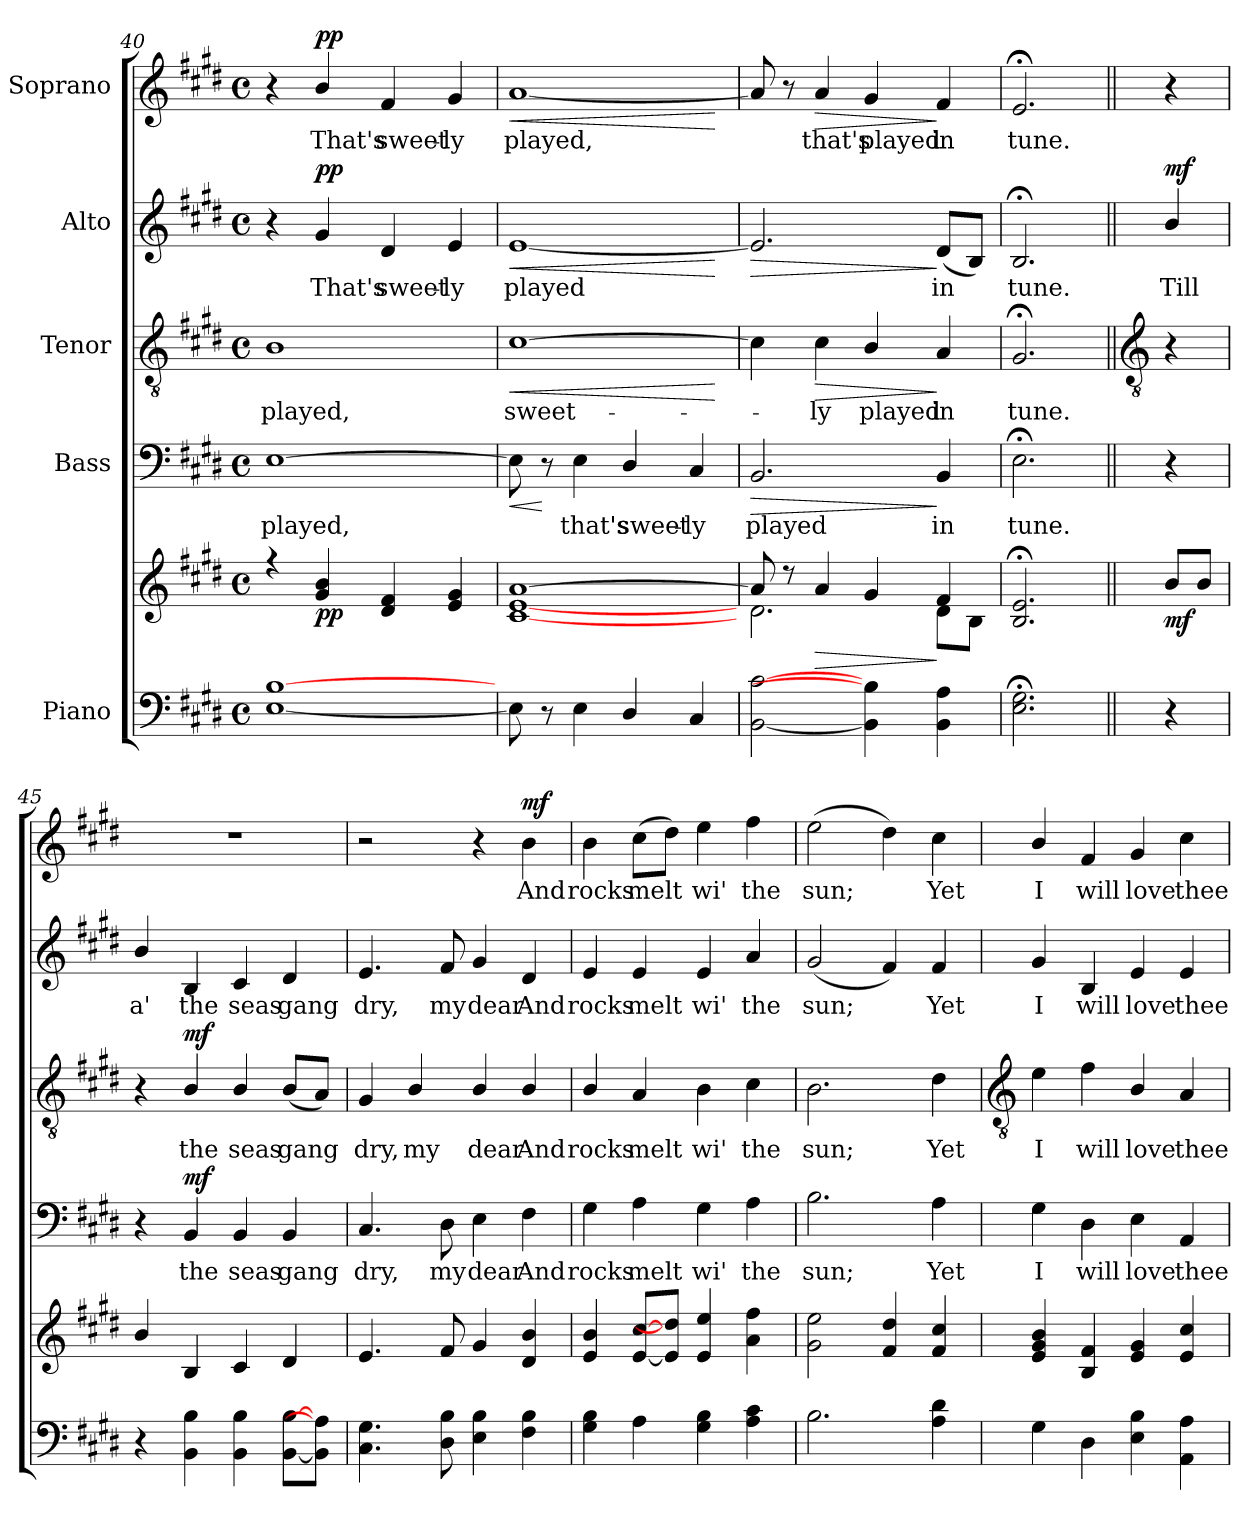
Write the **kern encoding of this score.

**kern	**kern	**dynam	**kern	**text	**dynam	**kern	**text	**dynam	**kern	**text	**dynam	**kern	**text	**dynam
*part5	*part5	*part5	*part4	*part4	*part4	*part3	*part3	*part3	*part2	*part2	*part2	*part1	*part1	*part1
*staff6	*staff5	*staff5/6	*staff4	*staff4	*staff4	*staff3	*staff3	*staff3	*staff2	*staff2	*staff2	*staff1	*staff1	*staff1
*I"Piano	*	*	*I"Bass	*	*	*I"Tenor	*	*	*I"Alto	*	*	*I"Soprano	*	*
!!LO:LB:g=z
*clefF4	*clefG2	*	*clefF4	*	*	*clefGv2	*	*	*clefG2	*	*	*clefG2	*	*
*k[f#c#g#d#]	*k[f#c#g#d#]	*	*k[f#c#g#d#]	*	*	*k[f#c#g#d#]	*	*	*k[f#c#g#d#]	*	*	*k[f#c#g#d#]	*	*
*E:	*E:	*	*E:	*	*	*E:	*	*	*E:	*	*	*E:	*	*
*M4/4	*M4/4	*	*M4/4	*	*	*M4/4	*	*	*M4/4	*	*	*M4/4	*	*
*met(c)	*met(c)	*	*met(c)	*	*	*met(c)	*	*	*met(c)	*	*	*met(c)	*	*
=40	=40	=40	=40	=40	=40	=40	=40	=40	=40	=40	=40	=40	=40	=40
*	*^	*	*	*	*	*	*	*	*	*	*	*	*	*
!	!	!	!	!	!LO:LY:b	!	!	!LO:LY:b	!	!	!	!	!	!	!
[1E [1B	4r	1ryy	.	[1E	played,	.	1B	played,	.	4r	.	.	4r	.	.
!	!	!	!LO:DY:b	!	!	!	!	!	!	!	!LO:LY:b	!LO:DY:b	!	!LO:LY:b	!LO:DY:b
.	4g#/ 4b/	.	pp	.	.	.	.	.	.	4g#	That's	pp	4b/	That's	pp
!	!	!	!	!	!	!	!	!	!	!	!LO:LY:b	!	!	!LO:LY:b	!
.	4d# 4f#	.	.	.	.	.	.	.	.	4d#	sweet-	.	4f#	sweet-	.
!	!	!	!	!	!	!	!	!	!	!	!LO:LY:b	!	!	!LO:LY:b	!
.	4e 4g#	.	.	.	.	.	.	.	.	4e	-ly	.	4g#	-ly	.
=41	=41	=41	=41	=41	=41	=41	=41	=41	=41	=41	=41	=41	=41	=41	=41
!	!	!	!LO:HP:b	!	!	!LO:HP:b	!	!LO:LY:b	!LO:HP:b	!	!LO:LY:b	!LO:HP:b	!	!LO:LY:b	!LO:HP:b
8E]	[1c# [1e [1a	1ryy	<	8E]	.	<	[1c#	sweet-	<	[1e	played	<	[1a	played,	<
8r	.	.	.	8r	.	[	.	.	.	.	.	.	.	.	.
!	!	!	!	!	!LO:LY:b	!	!	!	!	!	!	!	!	!	!
4E	.	.	.	4E	that's	.	.	.	.	.	.	.	.	.	.
!	!	!	!	!	!LO:LY:b	!	!	!	!	!	!	!	!	!	!
4D#/	.	.	.	4D#/	sweet-	.	.	.	.	.	.	.	.	.	.
!	!	!	!	!	!LO:LY:b	!	!	!	!	!	!	!	!	!	!
4C#	.	.	.	4C#	-ly	.	.	.	.	.	.	.	.	.	.
*	*v	*v	*	*	*	*	*	*	*	*	*	*	*	*	*
.	.	[	.	.	.	.	.	[	.	.	[	.	.	[
=42	=42	=42	=42	=42	=42	=42	=42	=42	=42	=42	=42	=42	=42	=42
*	*^	*	*	*	*	*	*	*	*	*	*	*	*	*
!	!	!	!	!	!LO:LY:b	!LO:HP:b	!	!	!	!	!	!LO:HP:b	!	!	!
[2BB [2c#	8a]	2.d#\	.	2.BB	played	>	4c#]	.	.	2.e]	.	>	8a]	.	.
.	8r	.	.	.	.	.	.	.	.	.	.	.	8r	.	.
!	!	!	!LO:HP:b	!	!	!	!	!LO:LY:b	!LO:HP:b	!	!	!	!	!LO:LY:b	!LO:HP:b
.	4a	.	>	.	.	.	4c#	ly	>	.	.	.	4a	that's	>
!	!	!	!	!	!	!	!	!LO:LY:b	!	!	!	!	!	!LO:LY:b	!
4BB] 4B]	4g#	.	.	.	.	.	4B/	played	.	.	.	.	4g#	played	.
!	!	!	!	!	!LO:LY:b	!	!	!LO:LY:b	!	!	!LO:LY:b	!	!	!LO:LY:b	!
4BB 4A	4f#	8d#\L	]	4BB	in	]	4A	in	]	(<8d#L	in	]	4f#	in	]
.	.	8B\J	.	.	.	.	.	.	.	8BJ)	.	.	.	.	.
=43	=43	=43	=43	=43	=43	=43	=43	=43	=43	=43	=43	=43	=43	=43	=43
!	!	!	!	!	!LO:LY:b	!	!	!LO:LY:b	!	!	!LO:LY:b	!	!	!LO:LY:b	!
2.E; 2.G#;	2.B;< 2.e;<	2.ryy	.	2.E;<	tune.	.	2.G#;<	tune.	.	2.B;<	tune.	.	2.e;<	tune.	.
*	*v	*v	*	*	*	*	*	*	*	*	*	*	*	*	*
!!LO:LB:g=z
=44||	=44||	=44||	=44||	=44||	=44||	=44||	=44||	=44||	=44||	=44||	=44||	=44||	=44||	=44||
*	*	*	*	*	*	*clefGv2	*	*	*	*	*	*	*	*
*	*^	*	*	*	*	*	*	*	*	*	*	*	*	*
!	!	!	!LO:DY:b	!	!	!	!	!	!	!	!LO:LY:b	!LO:DY:b	!	!	!
*	*v	*v	*	*	*	*	*	*	*	*	*	*	*	*	*
4r	8b/L	mf	4r	.	.	4r	.	.	4b/	Till	mf	4r	.	.
.	8b/J	.	.	.	.	.	.	.	.	.	.	.	.	.
=45	=45	=45	=45	=45	=45	=45	=45	=45	=45	=45	=45	=45	=45	=45
!	!	!	!	!	!	!	!	!	!	!LO:LY:b	!	!	!	!
4r	4b/	.	4r	.	.	4r	.	.	4b/	a'	.	1r	.	.
!	!	!	!	!LO:LY:b	!LO:DY:b	!	!LO:LY:b	!LO:DY:b	!	!LO:LY:b	!	!	!	!
4BB 4B	4B	.	4BB	the	mf	4B/	the	mf	4B	the	.	.	.	.
!	!	!	!	!LO:LY:b	!	!	!LO:LY:b	!	!	!LO:LY:b	!	!	!	!
4BB 4B	4c#	.	4BB	seas	.	4B/	seas	.	4c#	seas	.	.	.	.
!	!	!	!	!LO:LY:b	!	!	!LO:LY:b	!	!	!LO:LY:b	!	!	!	!
[8BB [8BL	4d#	.	4BB	gang	.	(<8BL	gang	.	4d#	gang	.	.	.	.
8BB] 8A]J	.	.	.	.	.	8AJ)	.	.	.	.	.	.	.	.
=46	=46	=46	=46	=46	=46	=46	=46	=46	=46	=46	=46	=46	=46	=46
!	!	!	!	!LO:LY:b	!	!	!LO:LY:b	!	!	!LO:LY:b	!	!	!	!
4.C# 4.G#	4.e	.	4.C#	dry,	.	4G#	dry,	.	4.e	dry,	.	2r	.	.
!	!	!	!	!	!	!	!LO:LY:b	!	!	!	!	!	!	!
.	.	.	.	.	.	4B/	my	.	.	.	.	.	.	.
!	!	!	!	!LO:LY:b	!	!	!	!	!	!LO:LY:b	!	!	!	!
8D# 8B	8f#	.	8D#	my	.	.	.	.	8f#	my	.	.	.	.
!	!	!	!	!LO:LY:b	!	!	!LO:LY:b	!	!	!LO:LY:b	!	!	!	!
4E 4B	4g#	.	4E	dear	.	4B/	dear	.	4g#	dear	.	4r	.	.
!	!	!	!	!LO:LY:b	!	!	!LO:LY:b	!	!	!LO:LY:b	!	!	!LO:LY:b	!LO:DY:b
4F# 4B	4d# 4b	.	4F#	And	.	4B/	And	.	4d#	And	.	4b	And	mf
=47	=47	=47	=47	=47	=47	=47	=47	=47	=47	=47	=47	=47	=47	=47
!	!	!	!	!LO:LY:b	!	!	!LO:LY:b	!	!	!LO:LY:b	!	!	!LO:LY:b	!
4G# 4B	4e 4b	.	4G#	rocks	.	4B/	rocks	.	4e	rocks	.	4b	rocks	.
!	!	!	!	!LO:LY:b	!	!	!LO:LY:b	!	!	!LO:LY:b	!	!	!LO:LY:b	!
4A	[8e [8cc#L	.	4A	melt	.	4A	melt	.	4e	melt	.	(>8cc#L	melt	.
.	8e] 8dd#]J	.	.	.	.	.	.	.	.	.	.	8dd#J)	.	.
!	!	!	!	!LO:LY:b	!	!	!LO:LY:b	!	!	!LO:LY:b	!	!	!LO:LY:b	!
4G# 4B	4e 4ee	.	4G#	wi'	.	4B	wi'	.	4e	wi'	.	4ee	wi'	.
!	!	!	!	!LO:LY:b	!	!	!LO:LY:b	!	!	!LO:LY:b	!	!	!LO:LY:b	!
4A 4c#	4a 4ff#	.	4A	the	.	4c#	the	.	4a	the	.	4ff#	the	.
=48	=48	=48	=48	=48	=48	=48	=48	=48	=48	=48	=48	=48	=48	=48
!	!	!	!	!LO:LY:b	!	!	!LO:LY:b	!	!	!LO:LY:b	!	!	!LO:LY:b	!
2.B	2g# 2ee	.	2.B	sun;	.	2.B	sun;	.	(<2g#	sun;	.	(>2ee	sun;	.
.	4f# 4dd#	.	.	.	.	.	.	.	4f#)	.	.	4dd#)	.	.
!	!	!	!	!LO:LY:b	!	!	!LO:LY:b	!	!	!LO:LY:b	!	!	!LO:LY:b	!
4A 4d#	4f# 4cc#	.	4A	Yet	.	4d#	Yet	.	4f#	Yet	.	4cc#	Yet	.
!!LO:LB:g=z
=49	=49	=49	=49	=49	=49	=49	=49	=49	=49	=49	=49	=49	=49	=49
*	*	*	*	*	*	*clefGv2	*	*	*	*	*	*	*	*
!	!	!	!	!LO:LY:b	!	!	!LO:LY:b	!	!	!LO:LY:b	!	!	!LO:LY:b	!
4G#	4e/ 4g#/ 4b/	.	4G#	I	.	4e	I	.	4g#	I	.	4b/	I	.
!	!	!	!	!LO:LY:b	!	!	!LO:LY:b	!	!	!LO:LY:b	!	!	!LO:LY:b	!
4D#	4B 4f#	.	4D#	will	.	4f#	will	.	4B	will	.	4f#	will	.
!	!	!	!	!LO:LY:b	!	!	!LO:LY:b	!	!	!LO:LY:b	!	!	!LO:LY:b	!
4E 4B	4e 4g#	.	4E	love	.	4B/	love	.	4e	love	.	4g#	love	.
!	!	!	!	!LO:LY:b	!	!	!LO:LY:b	!	!	!LO:LY:b	!	!	!LO:LY:b	!
4AA 4A	4e 4cc#	.	4AA	thee	.	4A	thee	.	4e	thee	.	4cc#	thee	.
=	=	=	=	=	=	=	=	=	=	=	=	=	=	=
*-	*-	*-	*-	*-	*-	*-	*-	*-	*-	*-	*-	*-	*-	*-
